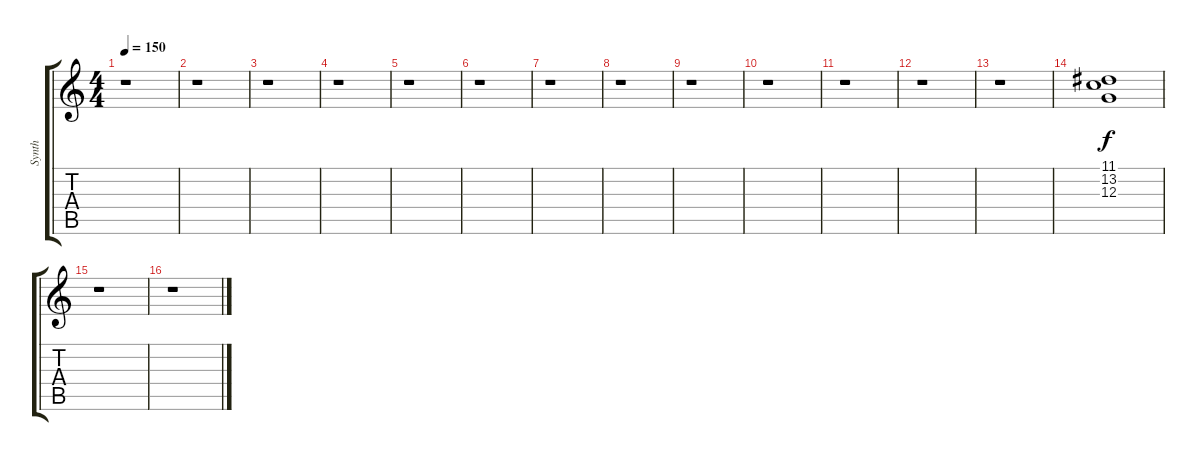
\track ("Synth" "Synth") {instrument stringensemble1}
\staff {score tabs}
\tuning (E4 B3 G3 D3 A2 E2) {hide}
\ts (4 4)
\tempo 150
\clef g2
\ks c
r.1{dy f} |
r.1 |
r.1 |
r.1 |
r.1 |
r.1 |
r.1 |
r.1 |
r.1 |
r.1 |
r.1 |
r.1 |
r.1 |
(11.1 13.2 12.3).1 |
r.1 |
r.1
